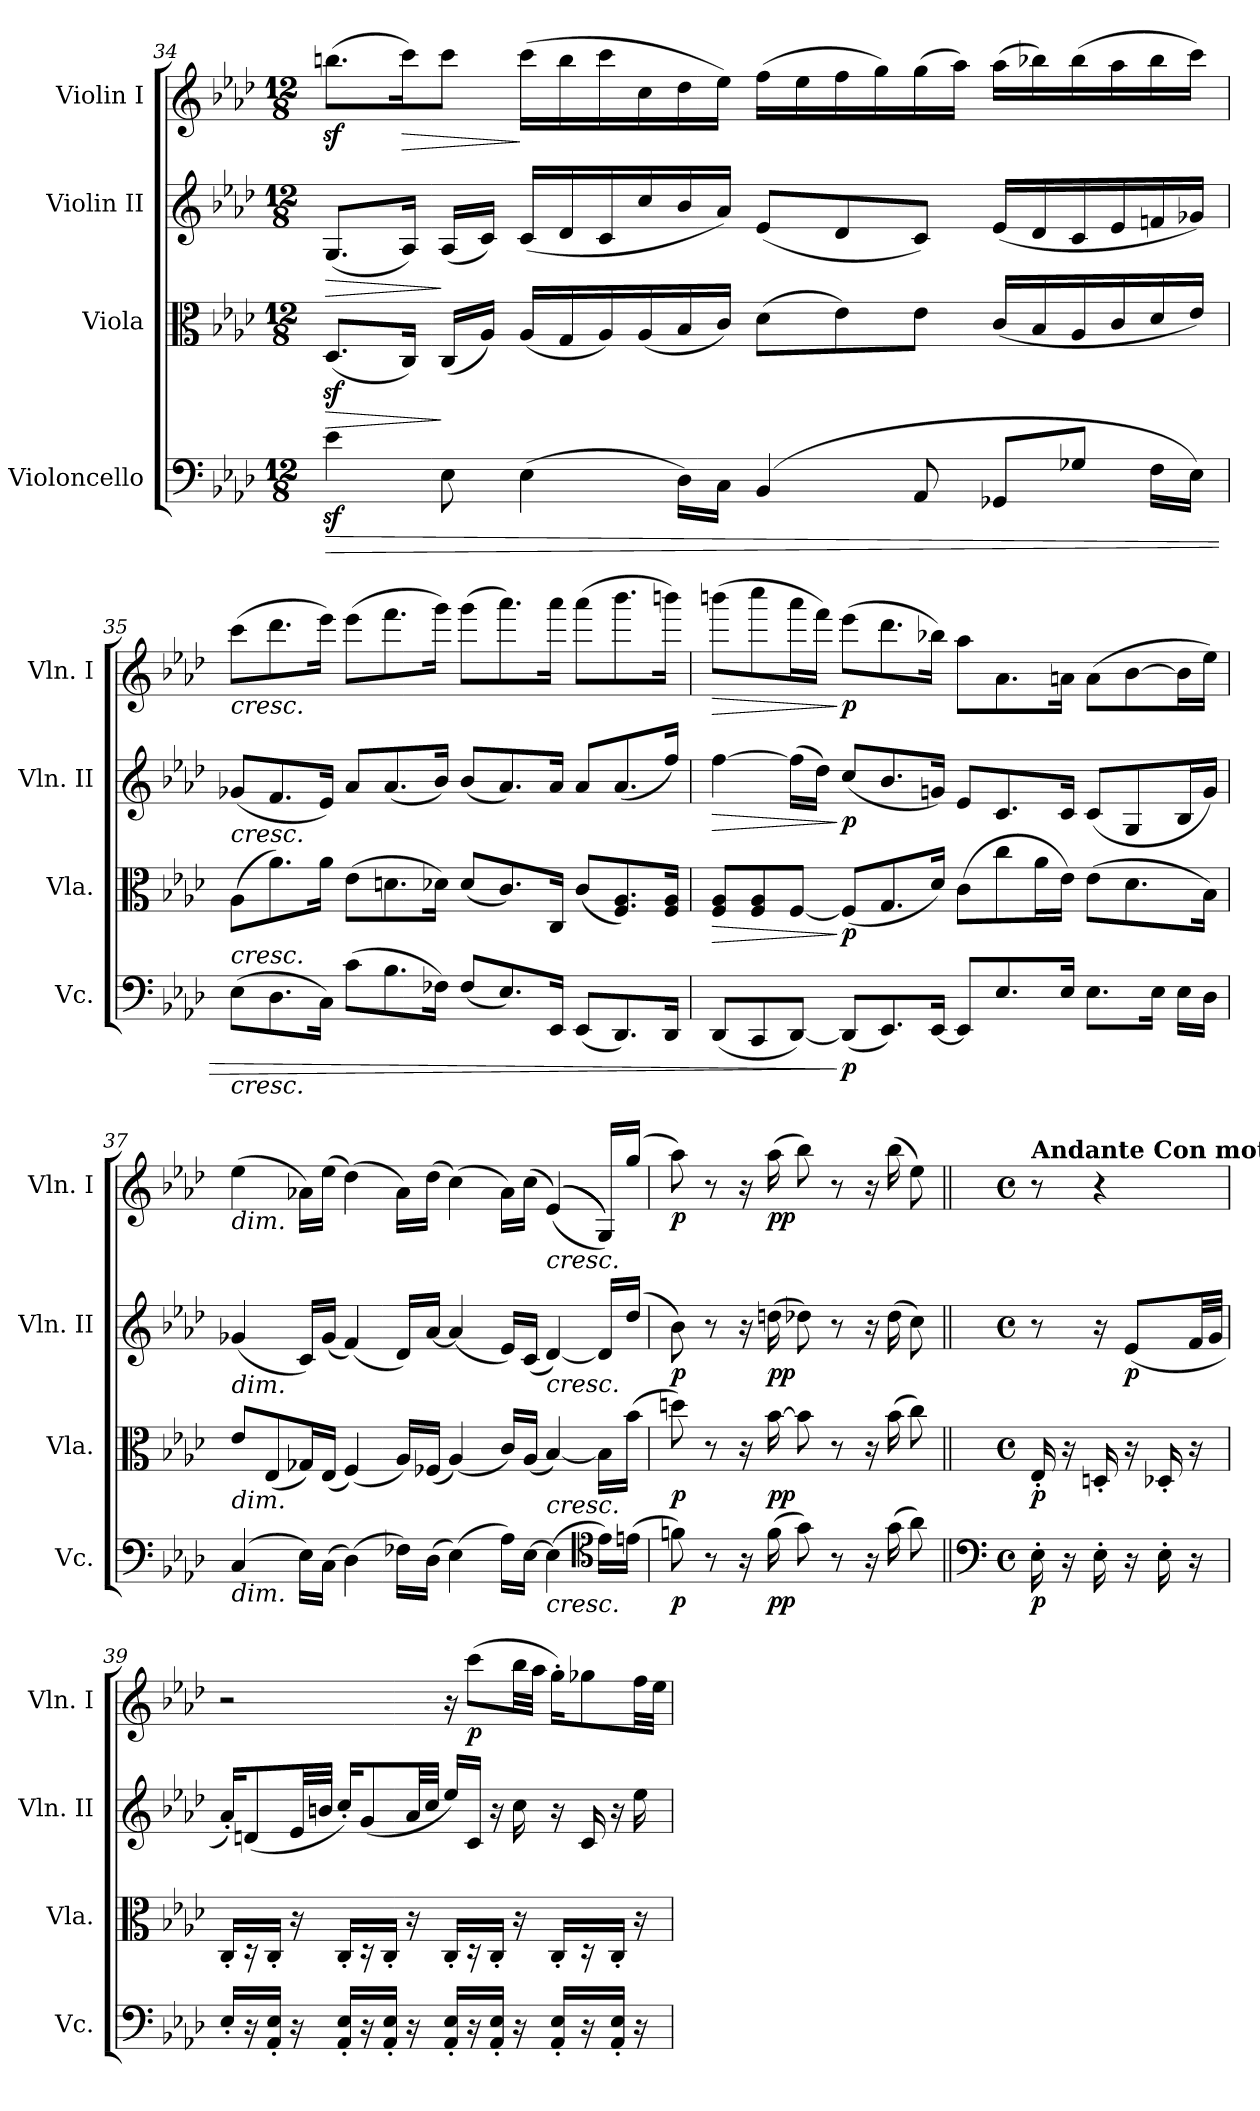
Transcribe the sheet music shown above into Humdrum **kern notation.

**kern	**dynam	**kern	**dynam	**kern	**dynam	**kern	**dynam
*part4	*part4	*part3	*part3	*part2	*part2	*part1	*part1
*staff4	*staff4	*staff3	*staff3	*staff2	*staff2	*staff1	*staff1
*I"Violoncello	*	*I"Viola	*	*I"Violin II	*	*I"Violin I	*
*I'Vc.	*	*I'Vla.	*	*I'Vln. II	*	*I'Vln. I	*
*clefF4	*	*clefC3	*	*clefG2	*	*clefG2	*
*k[b-e-a-d-]	*	*k[b-e-a-d-]	*	*k[b-e-a-d-]	*	*k[b-e-a-d-]	*
*A-:	*	*A-:	*	*A-:	*	*A-:	*
*M12/8	*	*M12/8	*	*M12/8	*	*M12/8	*
=34	=34	=34	=34	=34	=34	=34	=34
!	!LO:HP:b	!	!LO:HP:b	!	!LO:HP:b	!	!
4e-z>\	>	(<8.D-z>/L	>	(<8.G/L	>	(>8.bbnz<\L	.
!	!	!	!	!	!	!	!LO:HP:b
.	.	16C/Jk)	.	16A-/Jk)	.	16ccc\K)	>
8E-\	.	(<16C/LL	]	(<16A-/LL	]	8ccc\J	.
.	.	16A-/JJ)	.	16c/JJ)	.	.	.
(>4E-\	.	(<16A-/LL	.	(<16c/LL	.	(>16ccc\LL	]
.	.	16G/	.	16d-/	.	16bb\	.
.	.	16A-/)	.	16c/	.	16ccc\	.
.	.	(<16A-/	.	16cc/	.	16cc\	.
16D-\LL)	.	16B-/	.	16b-/	.	16dd-\	.
16C\JJ	.	16c/JJ)	.	16a-/JJ)	.	16ee-\JJ)	.
(>4BB-/	.	(>8d-\L	.	(<8e-/L	.	(>16ff\LL	.
.	.	.	.	.	.	16ee-\	.
.	.	8e-\)	.	8d-/	.	16ff\	.
.	.	.	.	.	.	16gg\)	.
8AA-/	.	8e-\J	.	8c/J)	.	(>16gg\	.
.	.	.	.	.	.	16aa-\JJ)	.
8GG-X/L	.	(<16c/LL	.	(<16e-/LL	.	(>16aa-\LL	.
.	.	16B-/	.	16d-/	.	16bb-X\)	.
8G-X/J	.	16A-/	.	16c/	.	(>16bb-\	.
.	.	16c/	.	16e-/	.	16aa-\	.
16F\LL	.	16d-/	.	16fn/	.	16bb-\	.
16E-\JJ)	.	16e-/JJ)	.	16g-X/JJ)	.	16ccc\JJ)	.
=35	=35	=35	=35	=35	=35	=35	=35
!	!	!	!	!	!	!LO:TX:b:i:t=cresc.	!
!	!	!	!	!LO:TX:b:i:t=cresc.	!	!	!
!LO:TX:b:i:t=cresc.	!	!	!	!	!	!	!
!LO:TX:a:i:t=cresc.	!	!	!	!	!	!	!
(>8E-\L	.	(>8A-\L	.	(<8g-X/L	.	(>8ccc\L	.
8.D-\	.	8.a-\)	.	8.f/	.	8.ddd-\	.
16C\Jk)	.	16a-\Jk	.	16e-/Jk)	.	16eee-\Jk)	.
(>8c\L	.	(>8e-\L	.	8a-/L	.	(>8eee-\L	.
8.B-\	.	8.dn\	.	(<8.a-/	.	8.fff\	.
16F-X\Jk)	.	16d-X\Jk)	.	16b-/Jk)	.	16ggg\Jk)	.
(<8F-/L	.	(<8d-/L	.	(<8b-/L	.	(>8ggg\L	.
8.E-/)	.	8.c/)	.	8.a-/)	.	8.aaa-\)	.
16EE-/Jk	.	16C/Jk	.	16a-/Jk	.	16aaa-\Jk	.
(<8EE-/L	.	(<8c/L	.	8a-/L	.	(>8aaa-\L	.
8.DD-/)	.	8.F/ 8.A-/)	.	(<8.a-/	.	8.bbb-\	.
16DD-/Jk	.	16F/ 16A-/Jk	.	16ff/Jk)	.	16bbbn\Jk)	.
=36	=36	=36	=36	=36	=36	=36	=36
!	!	!	!LO:HP:b	!	!LO:HP:b	!	!LO:HP:b
(<8DD-/L	.	8F/ 8A-/L	>	[4ff\	>	(>8bbbn\L	>
8CC/	.	8F/ 8A-/	.	.	.	8cccc\	.
[8DD-/J)	.	[8F/J	.	(>16ff\LL]	.	16aaa-\L	.
.	.	.	.	16dd-\JJ)	.	16fff\JJ)	.
!	!LO:DY:n=1:b	!	!LO:DY:n=1:b	!	!LO:DY:n=1:b	!	!LO:DY:n=1:b
(<8DD-/L]	] p	(<8F/L]	] p	(<8cc/L	] p	(>8eee-\L	] p
8.EE-/)	.	8.G/	.	8.b-/	.	8.ddd-\	.
[16EE-/Jk	.	16d-/Jk)	.	16gn/Jk)	.	16bb-X\Jk)	.
8EE-/L]	.	(>8c\L	.	8e-/L	.	8aa-\L	.
8.E-/	.	8cc\	.	8.c/	.	8.a-\	.
.	.	16a-\L	.	.	.	.	.
16E-/Jk	.	16e-\JJ)	.	16c/Jk	.	16an\Jk	.
8.E-\L	.	(>8e-\L	.	(<8c/L	.	(>8a\L	.
.	.	8.d-\	.	8G/	.	[8b-\	.
16E-\Jk	.	.	.	.	.	.	.
16E-\LL	.	.	.	16B-/L	.	16b-\L]	.
16D-\JJ	.	16B-\Jk)	.	16g/JJ)	.	16ee-\JJ)	.
=37	=37	=37	=37	=37	=37	=37	=37
!	!	!	!	!	!	!LO:TX:b:i:t=dim.	!
!	!	!	!	!LO:TX:b:i:t=dim.	!	!	!
!	!	!LO:TX:b:i:t=dim.	!	!	!	!	!
!LO:TX:b:i:t=dim.	!	!	!	!	!	!	!
(>4C/	.	8e-/L	.	(<4g-X/	.	(>4ee-\	.
.	.	(<8E-/	.	.	.	.	.
16E-\LL)	.	16G-X/L)	.	16c/LL)	.	16a-X\LL)	.
(>16C\JJ	.	(<16E-/JJ	.	(<16g-/JJ	.	(>16ee-\JJ	.
(>4D-\)	.	(<4F/)	.	(<4f/)	.	(>4dd-\)	.
16F-X\LL)	.	16A-/LL)	.	16d-/LL)	.	16a-\LL)	.
(>16D-\JJ	.	(<16F-X/JJ	.	[16a-/JJ	.	(>16dd-\JJ	.
(>4E-\)	.	(<4A-/)	.	(<4a-/]	.	(>4cc\)	.
16A-\LL)	.	16c/LL)	.	16e-/LL)	.	16a-\LL)	.
[16E-\JJ	.	(<16A-/JJ	.	(<16c/JJ	.	(>16cc\JJ	.
!	!	!	!	!	!	!LO:TX:b:i:t=cresc.	!
!	!	!	!	!LO:TX:b:i:t=cresc.	!	!	!
!	!	!LO:TX:b:i:t=cresc.	!	!	!	!	!
!LO:TX:b:i:t=cresc.	!	!	!	!	!	!	!
(>4E-\]	.	[4B-/)	.	[4d-/)	.	(<(<(<4e-/)	.
*clefC4	*	*	*	*	*	*	*
16e-\LL)	.	16B-\LL]	.	16d-/LL]	.	16G/LL)))	.
(>16en\JJ	.	(>16b-\JJ	.	(<16dd-/JJ	.	(<16gg/JJ	.
=38	=38	=38	=38	=38	=38	=38	=38
!	!LO:DY:b	!	!LO:DY:b	!	!LO:DY:b	!	!LO:DY:b
8fn\)	p	8ddn\)	p	8b-\)	p	8aa-\)	p
8r	.	8r	.	8r	.	8r	.
16r	.	16r	.	16r	.	16r	.
!	!LO:DY:b	!	!LO:DY:b	!	!LO:DY:b	!	!LO:DY:b
(>16f\	pp	[16b-\	pp	(>16ddn\	pp	(>16aa-\	pp
8g\)	.	8b-\]	.	8dd-X\)	.	8bb-\)	.
8r	.	8r	.	8r	.	8r	.
16r	.	16r	.	16r	.	16r	.
(>16g\	.	(>16b-\	.	(>16dd-\	.	(>16bb-\	.
8a-\)	.	8cc\)	.	8cc\)	.	8ee-\)	.
=38X2||	=38X2||	=38X2||	=38X2||	=38X2||	=38X2||	=38X2||	=38X2||
*clefF4	*	*	*	*	*	*	*
*M4/4	*	*M4/4	*	*M4/4	*	*M4/4	*
*met(c)	*	*met(c)	*	*met(c)	*	*met(c)	*
*	*	*	*	*	*	*MM80	*
!	!	!	!	!	!	!LO:TX:a:B:t=Andante Con moto	!
!	!LO:DY:b	!	!LO:DY:b	!	!	!	!
16E-'\	p	16E-'/	p	8r	.	8r	.
16r	.	16r	.	.	.	.	.
16E-'\	.	16Dn'/	.	16r	.	4r	.
!	!	!	!	!	!LO:DY:b	!	!
16r	.	16r	.	(<8e-/L	p	.	.
16E-'\	.	16D-X'/	.	.	.	.	.
16r	.	16r	.	32f/LL	.	.	.
.	.	.	.	32g/JJJ	.	.	.
=39	=39	=39	=39	=39	=39	=39	=39
16E-'/LL	.	16C'/LL	.	16a-'/KL)	.	2r	.
16r	.	16r	.	(<8dn/	.	.	.
16AA-/' 16E-/'JJ	.	16C'/JJ	.	.	.	.	.
16r	.	16r	.	32e-/LL	.	.	.
.	.	.	.	32bn/JJJ	.	.	.
16AA-/' 16E-/'LL	.	16C'/LL	.	16cc'/KL)	.	.	.
16r	.	16r	.	(<8g/	.	.	.
16AA-/' 16E-/'JJ	.	16C'/JJ	.	.	.	.	.
16r	.	16r	.	32a-/LL	.	.	.
.	.	.	.	32cc/JJJ	.	.	.
16AA-/' 16E-/'LL	.	16C'/LL	.	16ee-/LL)	.	16r	.
!	!	!	!	!	!	!	!LO:DY:b
16r	.	16r	.	16c/JJ	.	(>8ccc\L	p
16AA-/' 16E-/'JJ	.	16C'/JJ	.	16r	.	.	.
16r	.	16r	.	16cc\	.	32bb-\LL	.
.	.	.	.	.	.	32aa-\JJJ	.
16AA-/' 16E-/'LL	.	16C'/LL	.	16r	.	16gg'\KL)	.
16r	.	16r	.	16c/	.	8gg-X\	.
16AA-/' 16E-/'JJ	.	16C'/JJ	.	16r	.	.	.
16r	.	16r	.	16ee-\	.	32ff\LL	.
.	.	.	.	.	.	32ee-\JJJ	.
=	=	=	=	=	=	=	=
*-	*-	*-	*-	*-	*-	*-	*-
